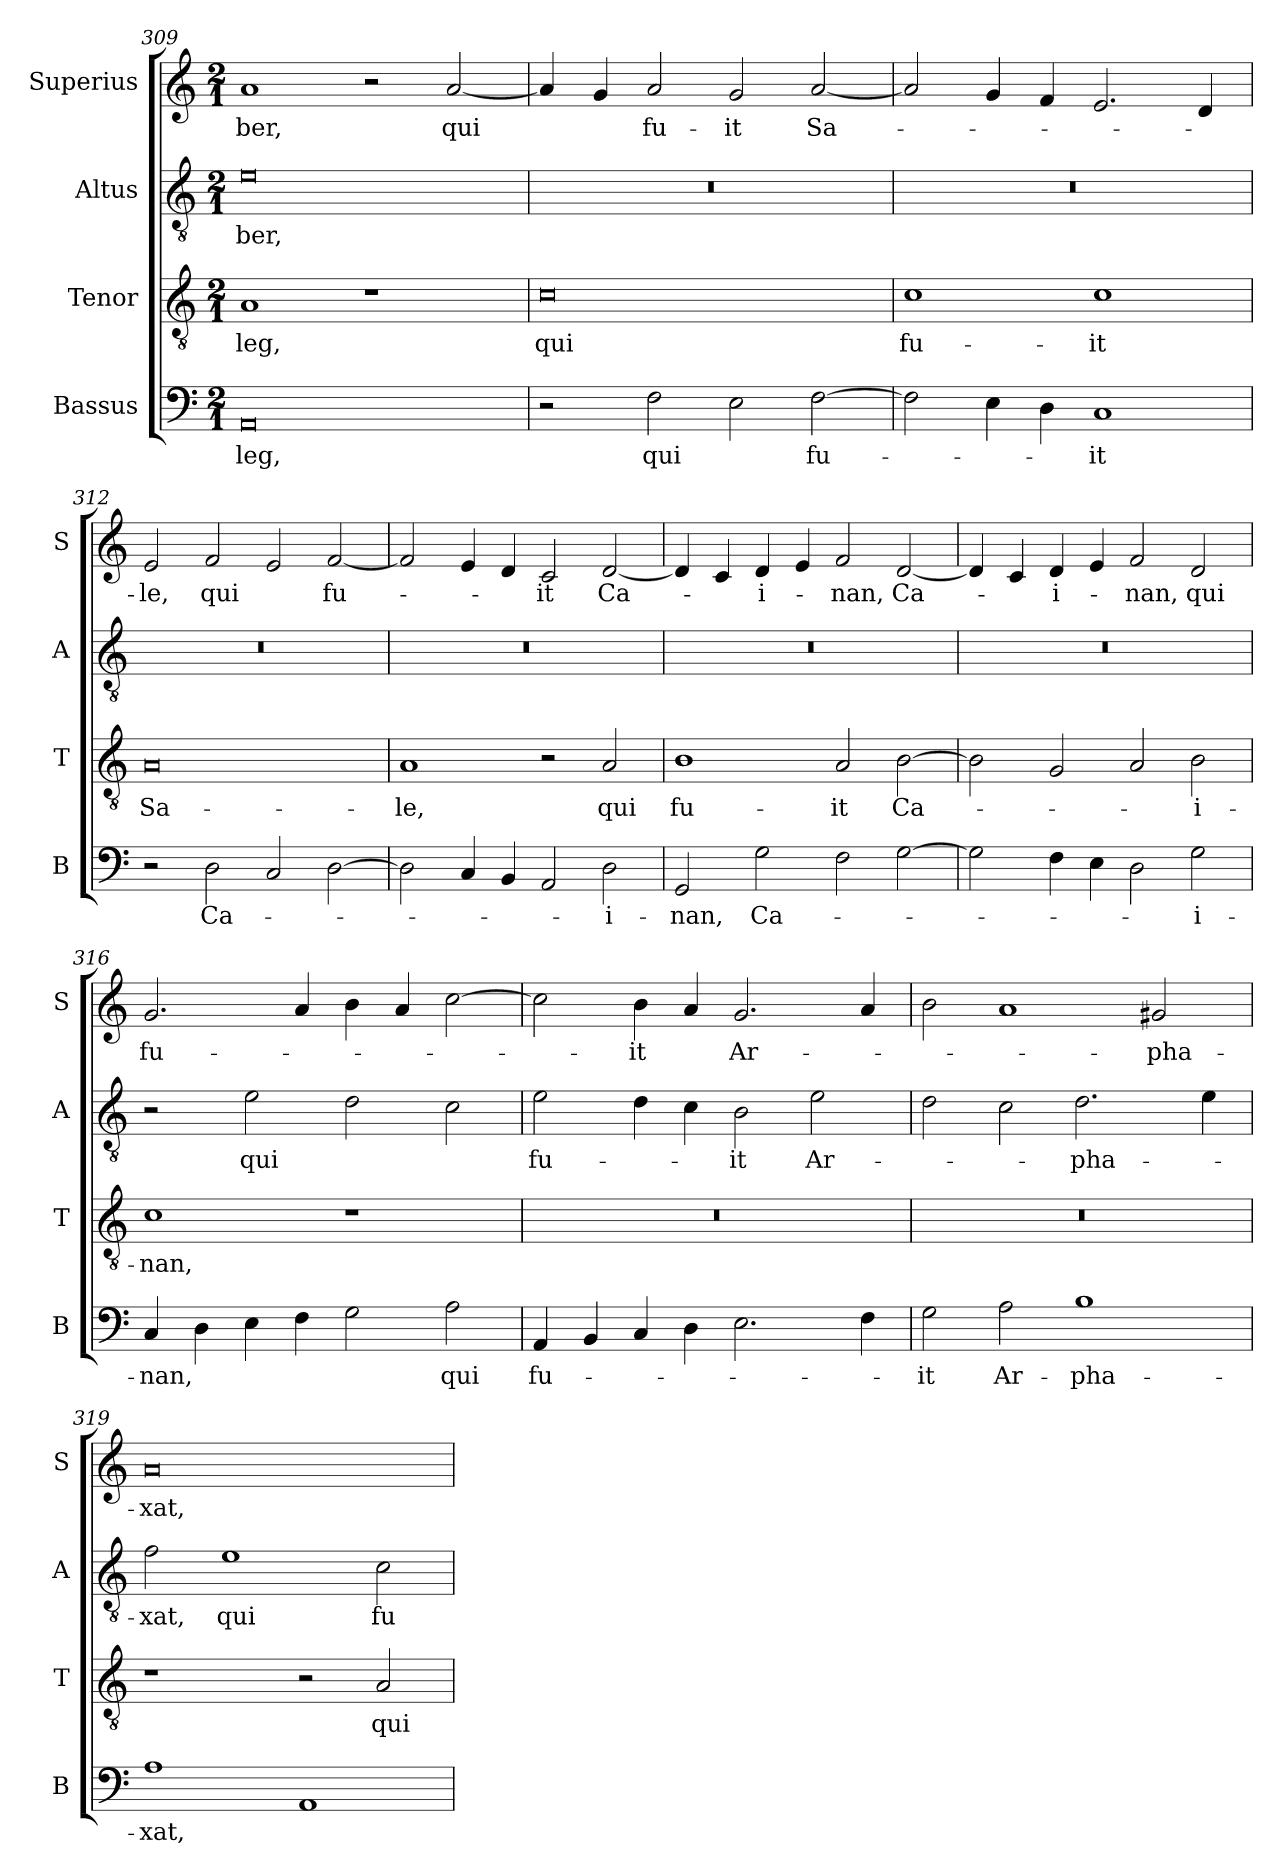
**kern	**text	**kern	**text	**kern	**text	**kern	**text
*part4	*part4	*part3	*part3	*part2	*part2	*part1	*part1
*staff4	*staff4	*staff3	*staff3	*staff2	*staff2	*staff1	*staff1
*I"Bassus	*	*I"Tenor	*	*I"Altus	*	*I"Superius	*
*I'B	*	*I'T	*	*I'A	*	*I'S	*
*clefF4	*	*clefGv2	*	*clefGv2	*	*clefG2	*
*k[]	*	*k[]	*	*k[]	*	*k[]	*
*M2/1	*	*M2/1	*	*M2/1	*	*M2/1	*
=309	=309	=309	=309	=309	=309	=309	=309
0AA	-leg,	1A	-leg,	0e	-ber,	1a	-ber,
.	.	1r	.	.	.	2r	.
.	.	.	.	.	.	[2a/	qui
=310	=310	=310	=310	=310	=310	=310	=310
2r	.	0c	qui	0r	.	4a/]	.
.	.	.	.	.	.	4g/	.
2F\	qui	.	.	.	.	2a/	fu-
2E\	.	.	.	.	.	2g/	-it
[2F\	fu-	.	.	.	.	[2a/	Sa-
=311	=311	=311	=311	=311	=311	=311	=311
2F\]	.	1c	fu-	0r	.	2a/]	.
4E\	.	.	.	.	.	4g/	.
4D\	.	.	.	.	.	4f/	.
1C	-it	1c	-it	.	.	2.e/	.
.	.	.	.	.	.	4d/	.
=312	=312	=312	=312	=312	=312	=312	=312
2r	.	0A	Sa-	0r	.	2e/	-le,
2D\	Ca-	.	.	.	.	2f/	qui
2C/	.	.	.	.	.	2e/	.
[2D\	.	.	.	.	.	[2f/	fu-
=313	=313	=313	=313	=313	=313	=313	=313
2D\]	.	1A	-le,	0r	.	2f/]	.
4C/	.	.	.	.	.	4e/	.
4BB/	.	.	.	.	.	4d/	.
2AA/	.	2r	.	.	.	2c/	-it
2D\	-i-	2A/	qui	.	.	[2d/	Ca-
=314	=314	=314	=314	=314	=314	=314	=314
2GG/	-nan,	1B	fu-	0r	.	4d/]	.
.	.	.	.	.	.	4c/	.
2G\	Ca-	.	.	.	.	4d/	-i-
.	.	.	.	.	.	4e/	.
2F\	.	2A/	-it	.	.	2f/	-nan,
[2G\	.	[2B\	Ca-	.	.	[2d/	Ca-
=315	=315	=315	=315	=315	=315	=315	=315
2G\]	.	2B\]	.	0r	.	4d/]	.
.	.	.	.	.	.	4c/	.
4F\	.	2G/	.	.	.	4d/	-i-
4E\	.	.	.	.	.	4e/	.
2D\	.	2A/	.	.	.	2f/	-nan,
2G\	-i-	2B\	-i-	.	.	2d/	qui
=316	=316	=316	=316	=316	=316	=316	=316
4C/	-nan,	1c	-nan,	2r	.	2.g/	fu-
4D\	.	.	.	.	.	.	.
4E\	.	.	.	2e\	qui	.	.
4F\	.	.	.	.	.	4a/	.
2G\	.	1r	.	2d\	.	4b\	.
.	.	.	.	.	.	4a/	.
2A\	qui	.	.	2c\	.	[2cc\	.
=317	=317	=317	=317	=317	=317	=317	=317
4AA/	fu-	0r	.	2e\	fu-	2cc\]	.
4BB/	.	.	.	.	.	.	.
4C/	.	.	.	4d\	.	4b\	-it
4D\	.	.	.	4c\	.	4a/	.
2.E\	.	.	.	2B\	-it	2.g/	Ar-
.	.	.	.	2e\	Ar-	.	.
4F\	.	.	.	.	.	4a/	.
=318	=318	=318	=318	=318	=318	=318	=318
2G\	-it	0r	.	2d\	.	2b\	.
2A\	Ar-	.	.	2c\	.	1a	.
1B	-pha-	.	.	2.d\	-pha-	.	.
.	.	.	.	.	.	2g#X/	-pha-
.	.	.	.	4e\	.	.	.
=319	=319	=319	=319	=319	=319	=319	=319
1A	-xat,	1r	.	2f\	-xat,	0a	-xat,
.	.	.	.	1e	qui	.	.
1AA	.	2r	.	.	.	.	.
.	.	2A/	qui	2c\	fu-	.	.
=	=	=	=	=	=	=	=
*-	*-	*-	*-	*-	*-	*-	*-
